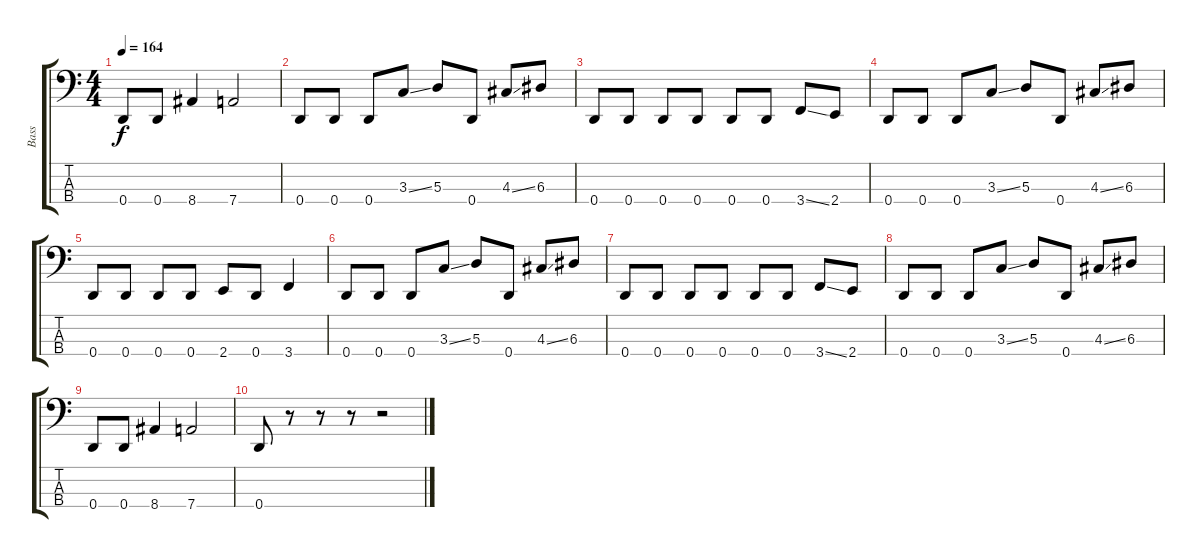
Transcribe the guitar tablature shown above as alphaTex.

\track ("Bass" "Bass") {instrument electricbassfinger}
\staff {score tabs}
\tuning (G2 D2 A1 D1) {hide}
\ts (4 4)
\tempo 164
\clef f4
\ks c
0.4.8{dy f} 0.4.8 8.4.4 7.4.2 |
0.4.8 0.4.8 0.4.8 3.3{ss}.8 5.3.8 0.4.8 4.3{ss}.8 6.3.8 |
0.4.8 0.4.8 0.4.8 0.4.8 0.4.8 0.4.8 3.4{ss}.8 2.4.8 |
0.4.8 0.4.8 0.4.8 3.3{ss}.8 5.3.8 0.4.8 4.3{ss}.8 6.3.8 |
0.4.8 0.4.8 0.4.8 0.4.8 2.4.8 0.4.8 3.4.4 |
0.4.8 0.4.8 0.4.8 3.3{ss}.8 5.3.8 0.4.8 4.3{ss}.8 6.3.8 |
0.4.8 0.4.8 0.4.8 0.4.8 0.4.8 0.4.8 3.4{ss}.8 2.4.8 |
0.4.8 0.4.8 0.4.8 3.3{ss}.8 5.3.8 0.4.8 4.3{ss}.8 6.3.8 |
0.4.8 0.4.8 8.4.4 7.4.2 |
0.4.8 r.8 r.8 r.8 r.2
